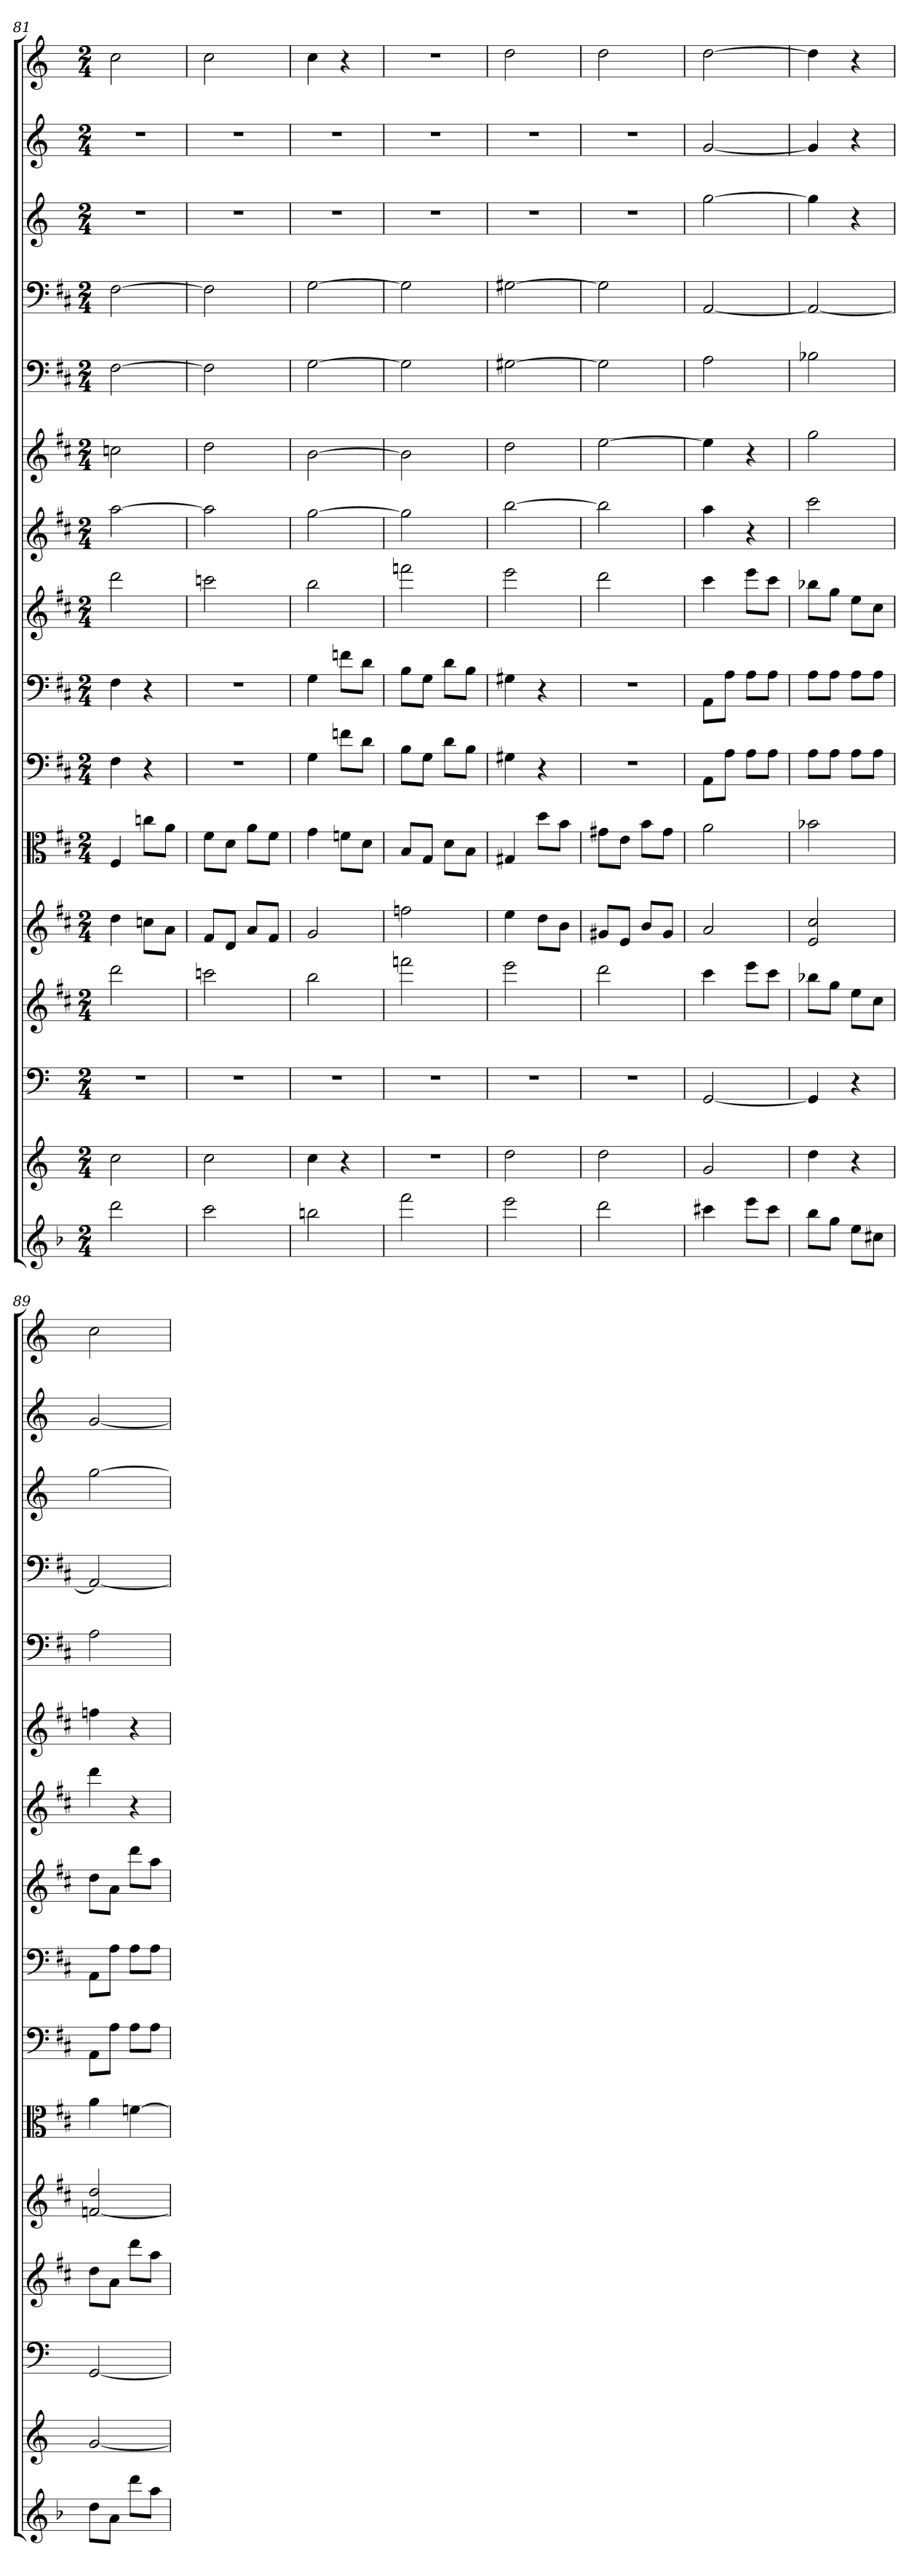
**kern	**kern	**kern	**kern	**kern	**kern	**kern	**kern	**kern	**kern	**kern	**kern	**kern	**kern	**kern	**kern
*part16	*part15	*part14	*part13	*part12	*part11	*part10	*part9	*part8	*part7	*part6	*part5	*part4	*part3	*part2	*part1
*staff16	*staff15	*staff14	*staff13	*staff12	*staff11	*staff10	*staff9	*staff8	*staff7	*staff6	*staff5	*staff4	*staff3	*staff2	*staff1
*	*	*clefF4	*	*	*clefC3	*clefF4	*clefF4	*	*	*	*clefF4	*clefF4	*	*	*
*k[b-]	*k[]	*k[]	*k[f#c#]	*k[f#c#]	*k[f#c#]	*k[f#c#]	*k[f#c#]	*k[f#c#]	*k[f#c#]	*k[f#c#]	*k[f#c#]	*k[f#c#]	*k[]	*k[]	*k[]
*M2/4	*M2/4	*M2/4	*M2/4	*M2/4	*M2/4	*M2/4	*M2/4	*M2/4	*M2/4	*M2/4	*M2/4	*M2/4	*M2/4	*M2/4	*M2/4
=81	=81	=81	=81	=81	=81	=81	=81	=81	=81	=81	=81	=81	=81	=81	=81
2ddd	2cc	2r	2ddd	4dd	4F#	4F#	4F#	2ddd	[2aa	2ccn	[2F#	[2F#	2r	2r	2cc
.	.	.	.	8ccnL	8ccn\L	4r	4r	.	.	.	.	.	.	.	.
.	.	.	.	8aJ	8a\J	.	.	.	.	.	.	.	.	.	.
=82	=82	=82	=82	=82	=82	=82	=82	=82	=82	=82	=82	=82	=82	=82	=82
2ccc	2cc	2r	2cccn	8f#L	8f#\L	2r	2r	2cccn	2aa]	2dd	2F#]	2F#]	2r	2r	2cc
.	.	.	.	8dJ	8d\J	.	.	.	.	.	.	.	.	.	.
.	.	.	.	8aL	8a\L	.	.	.	.	.	.	.	.	.	.
.	.	.	.	8f#J	8f#\J	.	.	.	.	.	.	.	.	.	.
=83	=83	=83	=83	=83	=83	=83	=83	=83	=83	=83	=83	=83	=83	=83	=83
2bbn	4cc	2r	2bb	2g	4g	4G	4G	2bb	[2gg	[2b	[2G	[2G	2r	2r	4cc
.	4r	.	.	.	8fn\L	8fn\L	8fn\L	.	.	.	.	.	.	.	4r
.	.	.	.	.	8d\J	8d\J	8d\J	.	.	.	.	.	.	.	.
=84	=84	=84	=84	=84	=84	=84	=84	=84	=84	=84	=84	=84	=84	=84	=84
2fff	2r	2r	2fffn	2ffn	8B/L	8B\L	8B\L	2fffn	2gg]	2b]	2G]	2G]	2r	2r	2r
.	.	.	.	.	8G/J	8G\J	8G\J	.	.	.	.	.	.	.	.
.	.	.	.	.	8d\L	8d\L	8d\L	.	.	.	.	.	.	.	.
.	.	.	.	.	8B\J	8B\J	8B\J	.	.	.	.	.	.	.	.
=85	=85	=85	=85	=85	=85	=85	=85	=85	=85	=85	=85	=85	=85	=85	=85
2eee	2dd	2r	2eee	4ee	4G#X	4G#X	4G#X	2eee	[2bb	2dd	[2G#X	[2G#X	2r	2r	2dd
.	.	.	.	8ddL	8dd\L	4r	4r	.	.	.	.	.	.	.	.
.	.	.	.	8bJ	8b\J	.	.	.	.	.	.	.	.	.	.
=86	=86	=86	=86	=86	=86	=86	=86	=86	=86	=86	=86	=86	=86	=86	=86
2ddd	2dd	2r	2ddd	8g#XL	8g#X\L	2r	2r	2ddd	2bb]	[2ee	2G#]	2G#]	2r	2r	2dd
.	.	.	.	8eJ	8e\J	.	.	.	.	.	.	.	.	.	.
.	.	.	.	8bL	8b\L	.	.	.	.	.	.	.	.	.	.
.	.	.	.	8g#J	8g#\J	.	.	.	.	.	.	.	.	.	.
=87	=87	=87	=87	=87	=87	=87	=87	=87	=87	=87	=87	=87	=87	=87	=87
4ccc#X	2g	[2GG	4ccc#	2a	2a	8AA\L	8AA\L	4ccc#	4aa	4ee]	2A	[2AA	[2gg	[2g	[2dd
.	.	.	.	.	.	8A\J	8A\J	.	.	.	.	.	.	.	.
8eeeL	.	.	8eeeL	.	.	8A\L	8A\L	8eeeL	4r	4r	.	.	.	.	.
8ccc#J	.	.	8ccc#J	.	.	8A\J	8A\J	8ccc#J	.	.	.	.	.	.	.
=88	=88	=88	=88	=88	=88	=88	=88	=88	=88	=88	=88	=88	=88	=88	=88
8bb-L	4dd	4GG]	8bb-XL	2e 2cc#	2b-X	8A\L	8A\L	8bb-XL	2ccc#	2gg	2B-X	2AA_	4gg]	4g]	4dd]
8ggJ	.	.	8ggJ	.	.	8A\J	8A\J	8ggJ	.	.	.	.	.	.	.
8eeL	4r	4r	8eeL	.	.	8A\L	8A\L	8eeL	.	.	.	.	4r	4r	4r
8cc#XJ	.	.	8cc#J	.	.	8A\J	8A\J	8cc#J	.	.	.	.	.	.	.
=89	=89	=89	=89	=89	=89	=89	=89	=89	=89	=89	=89	=89	=89	=89	=89
8ddL	[2g	[2GG	8ddL	[2fn 2dd	4a	8AA\L	8AA\L	8ddL	4ddd	4ffn	2A	2AA_	[2gg	[2g	2cc
8aJ	.	.	8aJ	.	.	8A\J	8A\J	8aJ	.	.	.	.	.	.	.
8dddL	.	.	8dddL	.	[4fn	8A\L	8A\L	8dddL	4r	4r	.	.	.	.	.
8aaJ	.	.	8aaJ	.	.	8A\J	8A\J	8aaJ	.	.	.	.	.	.	.
=	=	=	=	=	=	=	=	=	=	=	=	=	=	=	=
*-	*-	*-	*-	*-	*-	*-	*-	*-	*-	*-	*-	*-	*-	*-	*-
